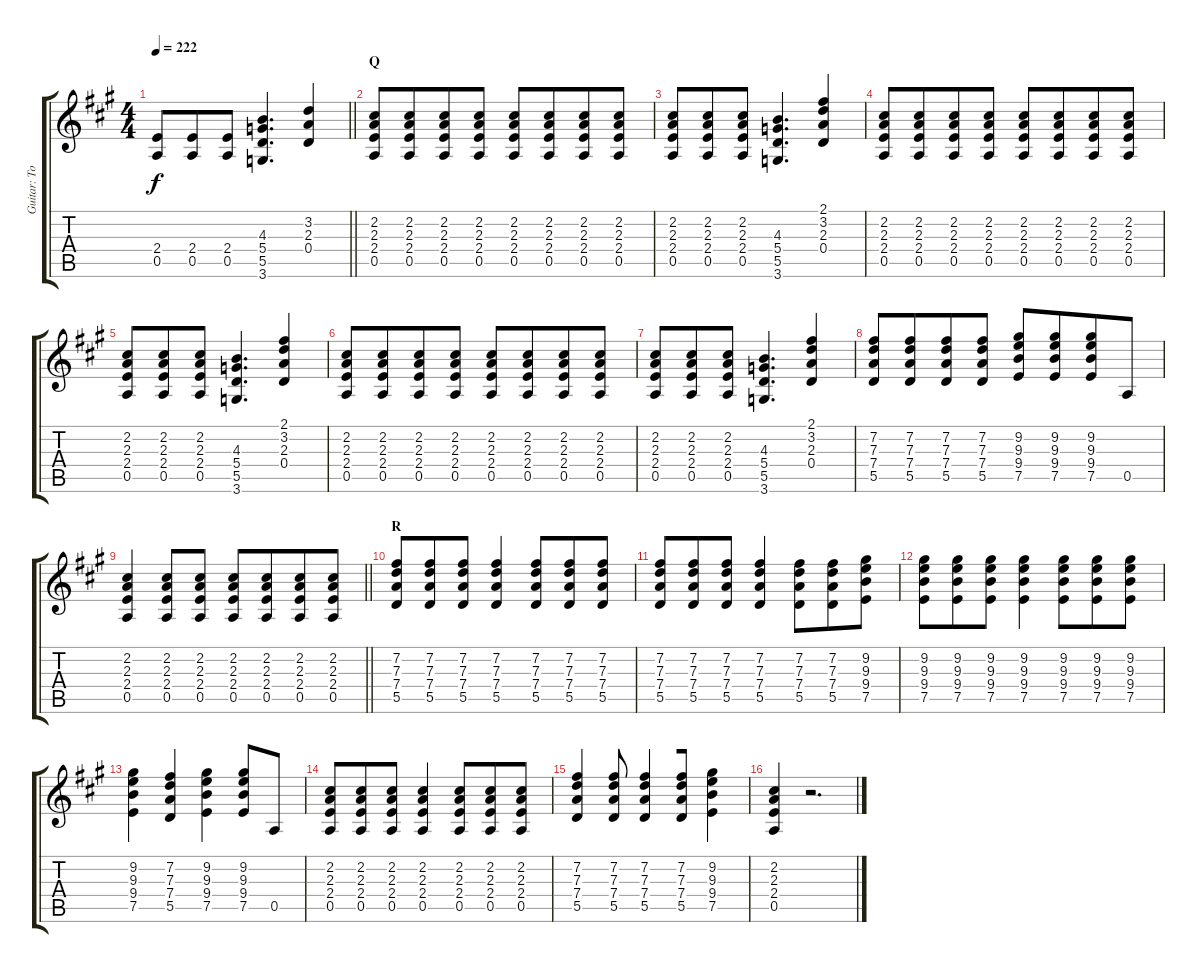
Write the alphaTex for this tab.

\track ("Guitar: Todd" "Guitar: To") {instrument distortionguitar}
\staff {score tabs}
\tuning (E4 B3 G3 D3 A2 E2) {hide}
\ts (4 4)
\tempo 222
\clef g2
\barLineRight lightlight
\ks a
(2.4 0.5).8{dy f} (2.4 0.5).8{beam merge} (2.4 0.5).8 (4.3 5.4 5.5 3.6).4{d} (3.2 2.3 0.4).4 |
\section ("" "Q")
(2.2 2.3 2.4 0.5).8 (2.2 2.3 2.4 0.5).8{beam merge} (2.2 2.3 2.4 0.5).8 (2.2 2.3 2.4 0.5).8 (2.2 2.3 2.4 0.5).8 (2.2 2.3 2.4 0.5).8{beam merge} (2.2 2.3 2.4 0.5).8 (2.2 2.3 2.4 0.5).8 |
(2.2 2.3 2.4 0.5).8 (2.2 2.3 2.4 0.5).8{beam merge} (2.2 2.3 2.4 0.5).8 (4.3 5.4 5.5 3.6).4{d} (2.1 3.2 2.3 0.4).4 |
(2.2 2.3 2.4 0.5).8 (2.2 2.3 2.4 0.5).8{beam merge} (2.2 2.3 2.4 0.5).8 (2.2 2.3 2.4 0.5).8 (2.2 2.3 2.4 0.5).8 (2.2 2.3 2.4 0.5).8{beam merge} (2.2 2.3 2.4 0.5).8 (2.2 2.3 2.4 0.5).8 |
(2.2 2.3 2.4 0.5).8 (2.2 2.3 2.4 0.5).8{beam merge} (2.2 2.3 2.4 0.5).8 (4.3 5.4 5.5 3.6).4{d} (2.1 3.2 2.3 0.4).4 |
(2.2 2.3 2.4 0.5).8 (2.2 2.3 2.4 0.5).8{beam merge} (2.2 2.3 2.4 0.5).8 (2.2 2.3 2.4 0.5).8 (2.2 2.3 2.4 0.5).8 (2.2 2.3 2.4 0.5).8{beam merge} (2.2 2.3 2.4 0.5).8 (2.2 2.3 2.4 0.5).8 |
(2.2 2.3 2.4 0.5).8 (2.2 2.3 2.4 0.5).8{beam merge} (2.2 2.3 2.4 0.5).8 (4.3 5.4 5.5 3.6).4{d} (2.1 3.2 2.3 0.4).4 |
(7.2 7.3 7.4 5.5).8 (7.2 7.3 7.4 5.5).8{beam merge} (7.2 7.3 7.4 5.5).8 (7.2 7.3 7.4 5.5).8 (9.2 9.3 9.4 7.5).8 (9.2 9.3 9.4 7.5).8{beam merge} (9.2 9.3 9.4 7.5).8 0.5.8 |
\barLineRight lightlight
(2.2 2.3 2.4 0.5).4 (2.2 2.3 2.4 0.5).8 (2.2 2.3 2.4 0.5).8 (2.2 2.3 2.4 0.5).8 (2.2 2.3 2.4 0.5).8{beam merge} (2.2 2.3 2.4 0.5).8 (2.2 2.3 2.4 0.5).8 |
\section ("" "R")
(7.2 7.3 7.4 5.5).8 (7.2 7.3 7.4 5.5).8{beam merge} (7.2 7.3 7.4 5.5).8 (7.2 7.3 7.4 5.5).4 (7.2 7.3 7.4 5.5).8{beam merge} (7.2 7.3 7.4 5.5).8 (7.2 7.3 7.4 5.5).8 |
(7.2 7.3 7.4 5.5).8 (7.2 7.3 7.4 5.5).8{beam merge} (7.2 7.3 7.4 5.5).8 (7.2 7.3 7.4 5.5).4 (7.2 7.3 7.4 5.5).8{beam merge} (7.2 7.3 7.4 5.5).8 (9.2 9.3 9.4 7.5).8 |
(9.2 9.3 9.4 7.5).8 (9.2 9.3 9.4 7.5).8{beam merge} (9.2 9.3 9.4 7.5).8 (9.2 9.3 9.4 7.5).4 (9.2 9.3 9.4 7.5).8{beam merge} (9.2 9.3 9.4 7.5).8 (9.2 9.3 9.4 7.5).8 |
(9.2 9.3 9.4 7.5).4 (7.2 7.3 7.4 5.5).4 (9.2 9.3 9.4 7.5).4 (9.2 9.3 9.4 7.5).8 0.5.8 |
(2.2 2.3 2.4 0.5).8 (2.2 2.3 2.4 0.5).8{beam merge} (2.2 2.3 2.4 0.5).8 (2.2 2.3 2.4 0.5).4 (2.2 2.3 2.4 0.5).8{beam merge} (2.2 2.3 2.4 0.5).8 (2.2 2.3 2.4 0.5).8 |
(7.2 7.3 7.4 5.5).4 (7.2 7.3 7.4 5.5).8 (7.2 7.3 7.4 5.5).4{beam merge} (7.2 7.3 7.4 5.5).8 (9.2 9.3 9.4 7.5).4 |
(2.2 2.3 2.4 0.5).4 r.2{d}
